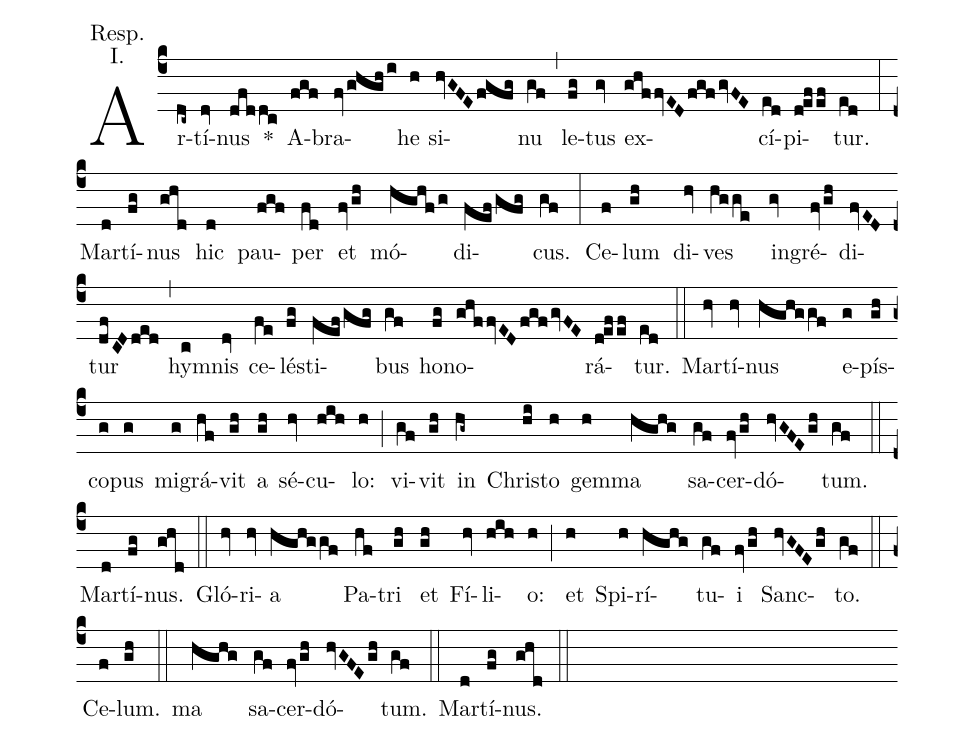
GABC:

annotation: Resp.;
annotation: I.;
%%
(c4)
Ar(dc~)tí(dv)nus(dfddc) *() A(fgf)bra(fvghghi)he(h) si(hvGFEfgfg)nu(gf) (,)
le(fg)tus(gv) ex(ghffvEDfgfgvFE)cí(ed)pi(defef)tur.(ed) (:)
Mar(d)tí(fg)nus(ghd) hic(d) pau(fgf)per(fd) et(fvgh) mó(hghfg)di(fefgfg)cus.(gf) (:)
Ce(f)lum(gh) di(hv)ves(hgge) in(gv)gré(fvgh)di(fvED)tur(dfCDded) (,)
hym(c)nis(dv) ce(fe)lés(fg)ti(fefgfg)bus(gf) ho(fg)no(ghffvEDfgfgvFE)rá(defef)tur.(ed) (::)

Mar(hv)tí(hv)nus(hghggf) e(g)pís(gh)co(g)pus(g) mi(g)grá(hf)vit(gh) a(gh) sé(hv)cu(hih)lo:(h) (;)
vi(gf)vit(gh) in(hg~) Chris(hi)to(h) gem(h)ma(hghg) sa(gf)cer(fvgh)dó(hvGFEgh)tum.(gf) (::)

Mar(d)tí(fg)nus.(ghd) (::)

Gló(hv)ri(hv)a(hghggf) Pa(hf)tri(gh) et(gh) Fí(hv)li(hih)o:(h) (;)
et(h) Spi(h)rí(hghg)tu(gf)i(fvgh) Sanc(hvGFEgh)to.(gf) (::)

Ce(f)lum.(gh) (::)

ma(hghg) sa(gf)cer(fvgh)dó(hvGFEgh)tum.(gf) (::)

Mar(d)tí(fg)nus.(ghd) (::)
